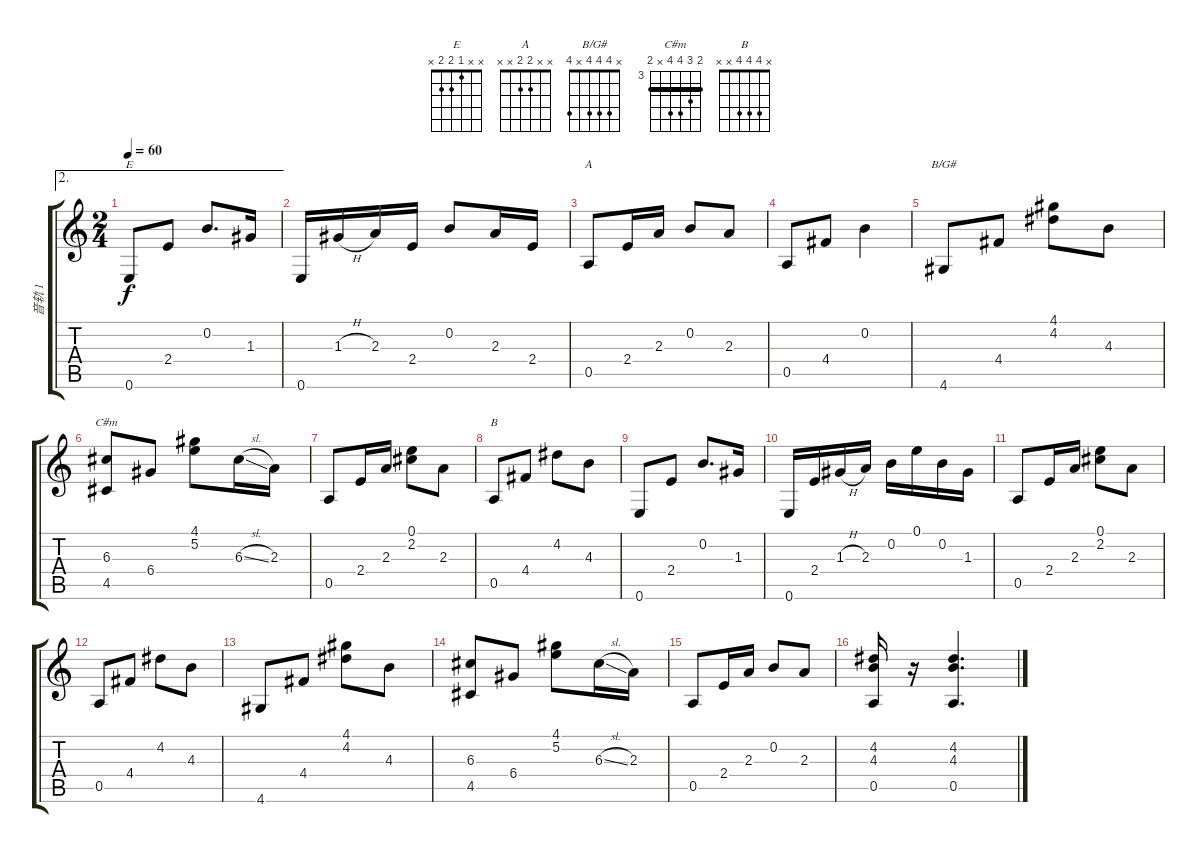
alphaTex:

\track ("音轨 1" "音轨 1") {instrument acousticguitarnylon}
\staff {score tabs}
\tuning (E4 B3 G3 D3 A2 E2) {hide}
\chord ("E" x x 1 2 2 x)
\chord ("A" x x 2 2 x x)
\chord ("B/G#" x 4 4 4 x 4)
\chord ("C#m" 4 5 6 6 x 4) {firstfret 3 barre 4}
\chord ("B" x 4 4 4 x x)
\ae 2
\ts (2 4)
\tempo 60
\clef g2
\ks c
0.6.8{ch "E" dy f} 2.4.8 0.2.8{d} 1.3.16 |
0.6.16 1.3{h}.16 2.3.16 2.4.16 0.2.8 2.3.16 2.4.16 |
0.5.8{ch "A"} 2.4.16 2.3.16 0.2.8 2.3.8 |
0.5.8 4.4.8 0.2.4 |
4.6.8{ch "B/G#"} 4.4.8 (4.1 4.2).8 4.3.8 |
(6.3 4.5).8{ch "C#m"} 6.4.8 (4.1 5.2).8 6.3{sl}.16 2.3.16 |
0.5.8 2.4.16 2.3.16 (0.1 2.2).8 2.3.8 |
0.5.8{ch "B"} 4.4.8 4.2.8 4.3.8 |
0.6.8 2.4.8 0.2.8{d} 1.3.16 |
0.6.16 2.4.16 1.3{h}.16 2.3.16 0.2.16 0.1.16 0.2.16 1.3.16 |
0.5.8 2.4.16 2.3.16 (0.1 2.2).8 2.3.8 |
0.5.8 4.4.8 4.2.8 4.3.8 |
4.6.8 4.4.8 (4.1 4.2).8 4.3.8 |
(6.3 4.5).8 6.4.8 (4.1 5.2).8 6.3{sl}.16 2.3.16 |
0.5.8 2.4.16 2.3.16 0.2.8 2.3.8 |
(4.2 4.3 0.5).16 r.16 (4.2 4.3 0.5).4{d}
